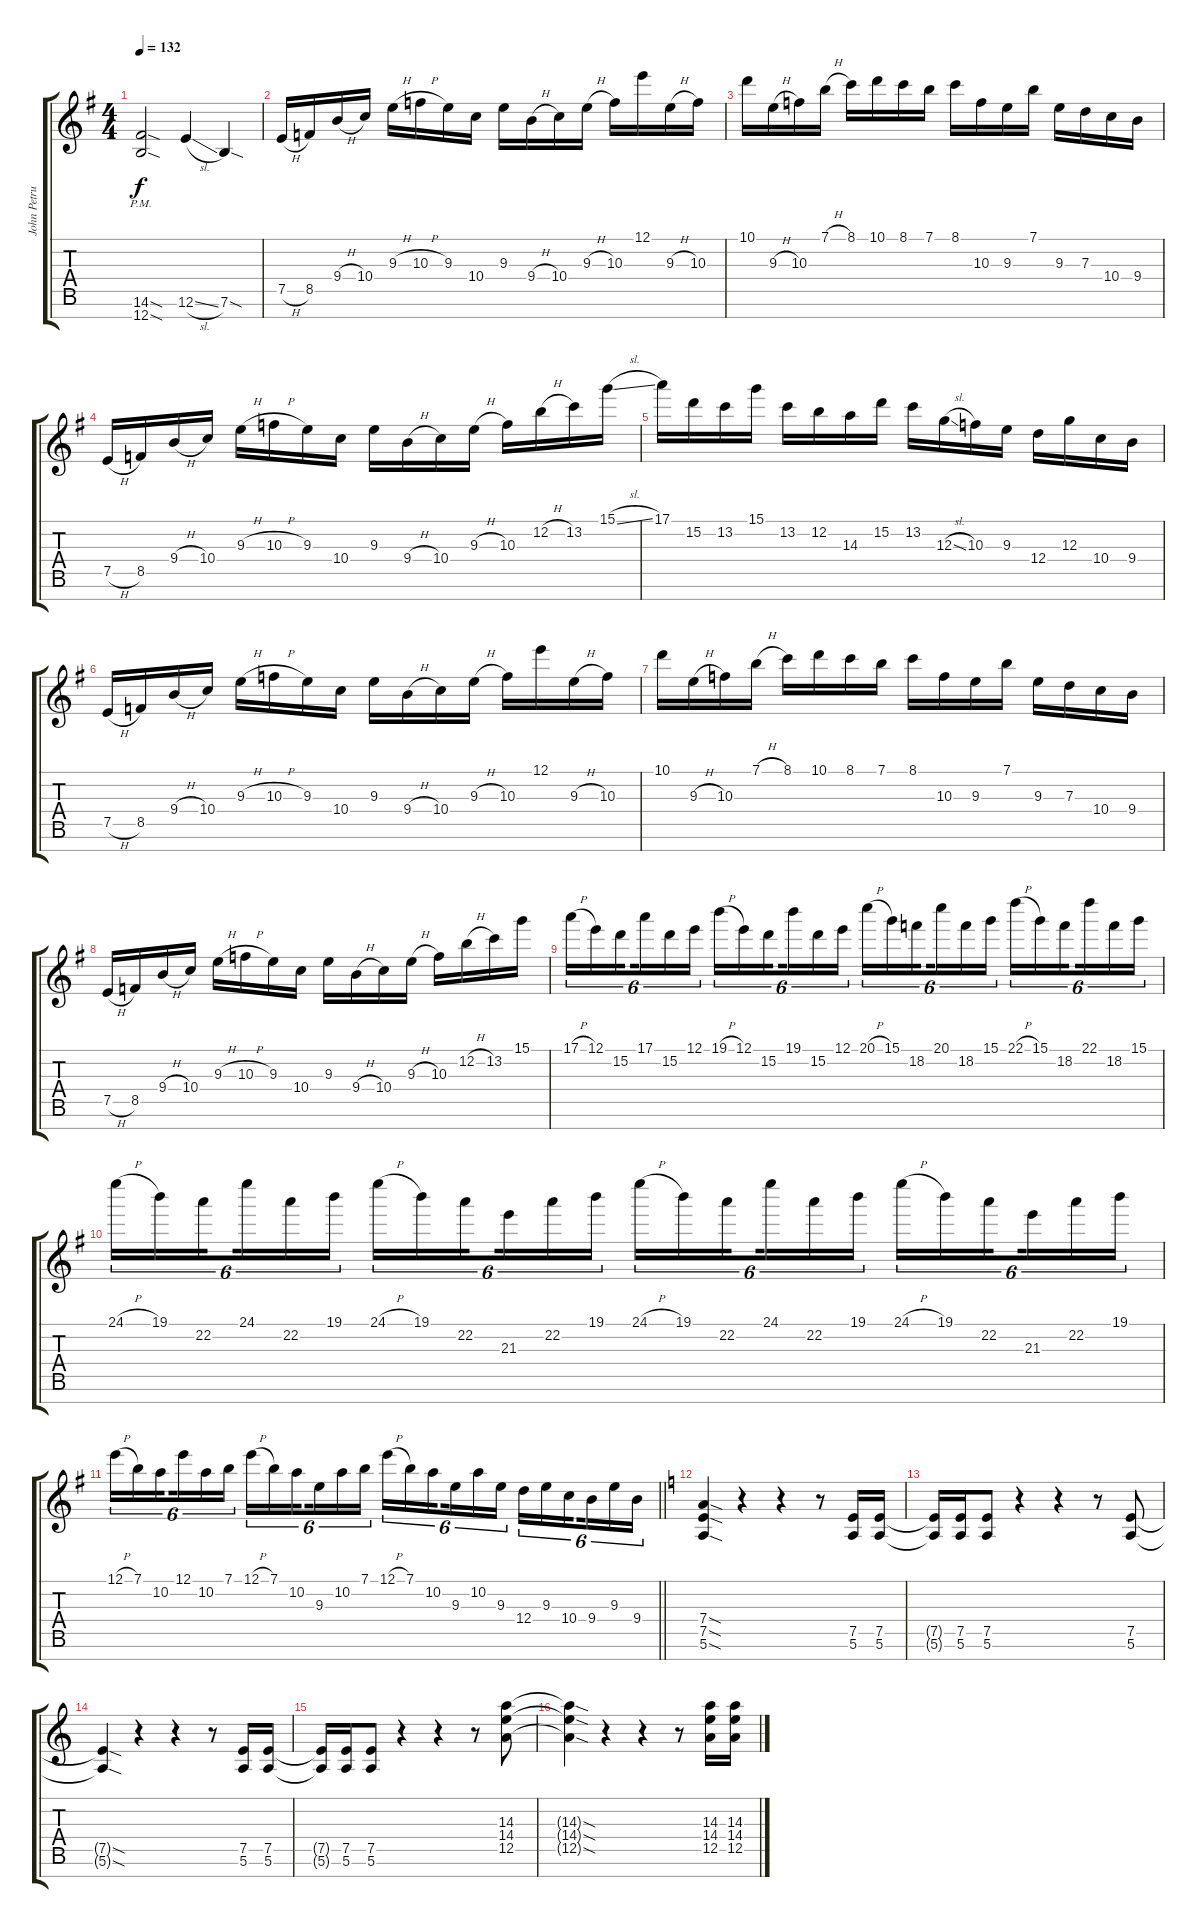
\track ("John Petrucci" "John Petru") {instrument acousticguitarsteel}
\staff {score tabs}
\tuning (E4 B3 G3 D3 A2 E2 B1) {hide}
\ts (4 4)
\tempo 132
\clef g2
\ks g
(14.6{sod pm} 12.7{sod pm}).2{dy f} 12.6{sl}.4 7.6{sod}.4 |
7.5{h}.16{volume 15} 8.5.16 9.4{h}.16 10.4.16 9.3{h}.16 10.3{h}.16 9.3.16 10.4.16 9.3.16 9.4{h}.16 10.4.16 9.3{h}.16 10.3.16 12.1.16 9.3{h}.16 10.3.16 |
10.1.16 9.3{h}.16 10.3.16 7.1{h}.16 8.1.16 10.1.16 8.1.16 7.1.16 8.1.16 10.3.16 9.3.16 7.1.16 9.3.16 7.3.16 10.4.16 9.4.16 |
7.5{h}.16 8.5.16 9.4{h}.16 10.4.16 9.3{h}.16 10.3{h}.16 9.3.16 10.4.16 9.3.16 9.4{h}.16 10.4.16 9.3{h}.16 10.3.16 12.2{h}.16 13.2.16 15.1{sl}.16 |
17.1.16 15.2.16 13.2.16 15.1.16 13.2.16 12.2.16 14.3.16 15.2.16 13.2.16 12.3{sl}.16 10.3.16 9.3.16 12.4.16 12.3.16 10.4.16 9.4.16 |
7.5{h}.16 8.5.16 9.4{h}.16 10.4.16 9.3{h}.16 10.3{h}.16 9.3.16 10.4.16 9.3.16 9.4{h}.16 10.4.16 9.3{h}.16 10.3.16 12.1.16 9.3{h}.16 10.3.16 |
10.1.16 9.3{h}.16 10.3.16 7.1{h}.16 8.1.16 10.1.16 8.1.16 7.1.16 8.1.16 10.3.16 9.3.16 7.1.16 9.3.16 7.3.16 10.4.16 9.4.16 |
7.5{h}.16 8.5.16 9.4{h}.16 10.4.16 9.3{h}.16 10.3{h}.16 9.3.16 10.4.16 9.3.16 9.4{h}.16 10.4.16 9.3{h}.16 10.3.16 12.2{h}.16 13.2.16 15.1.16 |
17.1{h}.16{tu (6 4)} 12.1.16{tu (6 4)} 15.2.16{tu (6 4) beam splitsecondary} 17.1.16{tu (6 4)} 15.2.16{tu (6 4)} 12.1.16{tu (6 4)} 19.1{h}.16{tu (6 4)} 12.1.16{tu (6 4)} 15.2.16{tu (6 4) beam splitsecondary} 19.1.16{tu (6 4)} 15.2.16{tu (6 4)} 12.1.16{tu (6 4)} 20.1{h}.16{tu (6 4)} 15.1.16{tu (6 4)} 18.2.16{tu (6 4) beam splitsecondary} 20.1.16{tu (6 4)} 18.2.16{tu (6 4)} 15.1.16{tu (6 4)} 22.1{h}.16{tu (6 4)} 15.1.16{tu (6 4)} 18.2.16{tu (6 4) beam splitsecondary} 22.1.16{tu (6 4)} 18.2.16{tu (6 4)} 15.1.16{tu (6 4)} |
24.1{h}.16{tu (6 4)} 19.1.16{tu (6 4)} 22.2.16{tu (6 4) beam splitsecondary} 24.1.16{tu (6 4)} 22.2.16{tu (6 4)} 19.1.16{tu (6 4)} 24.1{h}.16{tu (6 4)} 19.1.16{tu (6 4)} 22.2.16{tu (6 4) beam splitsecondary} 21.3.16{tu (6 4)} 22.2.16{tu (6 4)} 19.1.16{tu (6 4)} 24.1{h}.16{tu (6 4)} 19.1.16{tu (6 4)} 22.2.16{tu (6 4) beam splitsecondary} 24.1.16{tu (6 4)} 22.2.16{tu (6 4)} 19.1.16{tu (6 4)} 24.1{h}.16{tu (6 4)} 19.1.16{tu (6 4)} 22.2.16{tu (6 4) beam splitsecondary} 21.3.16{tu (6 4)} 22.2.16{tu (6 4)} 19.1.16{tu (6 4)} |
\barLineRight lightlight
12.1{h}.16{tu (6 4)} 7.1.16{tu (6 4)} 10.2.16{tu (6 4) beam splitsecondary} 12.1.16{tu (6 4)} 10.2.16{tu (6 4)} 7.1.16{tu (6 4)} 12.1{h}.16{tu (6 4)} 7.1.16{tu (6 4)} 10.2.16{tu (6 4) beam splitsecondary} 9.3.16{tu (6 4)} 10.2.16{tu (6 4)} 7.1.16{tu (6 4)} 12.1{h}.16{tu (6 4)} 7.1.16{tu (6 4)} 10.2.16{tu (6 4) beam splitsecondary} 9.3.16{tu (6 4)} 10.2.16{tu (6 4)} 9.3.16{tu (6 4)} 12.4.16{tu (6 4)} 9.3.16{tu (6 4)} 10.4.16{tu (6 4) beam splitsecondary} 9.4.16{tu (6 4)} 9.3.16{tu (6 4)} 9.4.16{tu (6 4)} |
\ks c
(7.4{sod} 7.5{sod} 5.6{sod}).4{volume 14} r.4 r.4 r.8 (7.5 5.6).16 (7.5 5.6).16 |
(7.5{t} 5.6{t}).16 (7.5 5.6).16 (7.5 5.6).8 r.4 r.4 r.8 (7.5 5.6).8 |
(7.5{sod t} 5.6{sod t}).4 r.4 r.4 r.8 (7.5 5.6).16 (7.5 5.6).16 |
(7.5{t} 5.6{t}).16 (7.5 5.6).16 (7.5 5.6).8 r.4 r.4 r.8 (14.3 14.4 12.5).8 |
(14.3{sod t} 14.4{sod t} 12.5{sod t}).4 r.4 r.4 r.8 (14.3 14.4 12.5).16 (14.3 14.4 12.5).16
